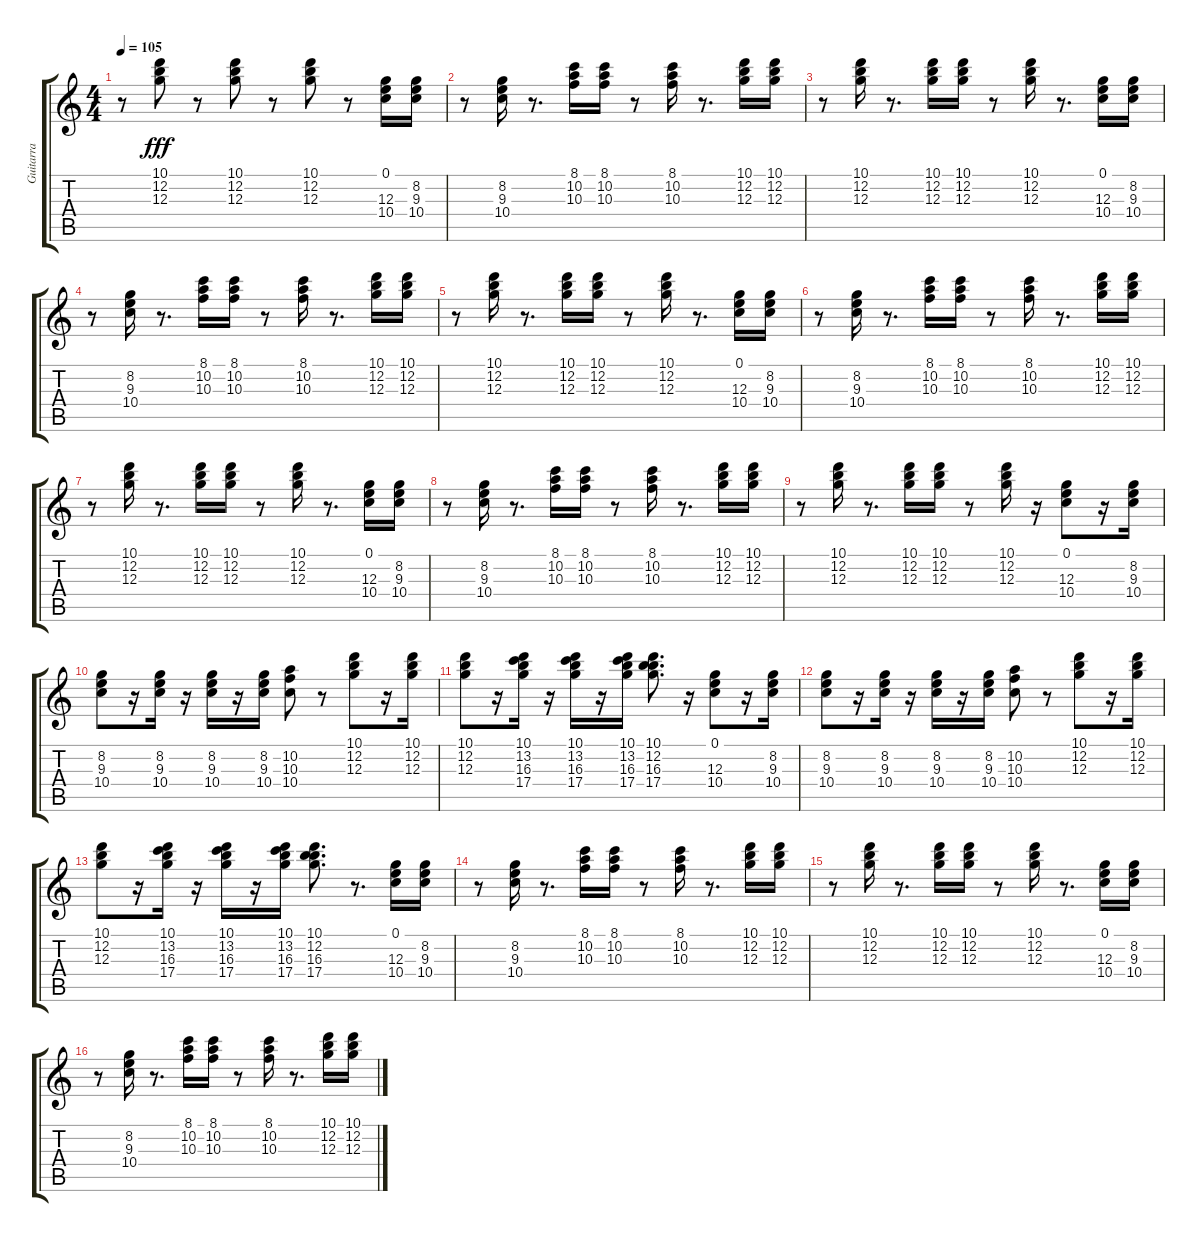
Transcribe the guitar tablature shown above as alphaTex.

\track ("Guitarra " "Guitarra ") {instrument acousticguitarsteel}
\staff {score tabs}
\tuning (E4 B3 G3 D3 A2 E2) {hide}
\ts (4 4)
\tempo 105
\clef g2
\ks c
r.8{dy fff} (10.1 12.2 12.3).8 r.8 (10.1 12.2 12.3).8 r.8 (10.1 12.2 12.3).8 r.8 (0.1 12.3 10.4).16 (8.2 9.3 10.4).16 |
r.8 (8.2 9.3 10.4).16 r.8{d} (8.1 10.2 10.3).16 (8.1 10.2 10.3).16 r.8 (8.1 10.2 10.3).16 r.8{d} (10.1 12.2 12.3).16 (10.1 12.2 12.3).16 |
r.8 (10.1 12.2 12.3).16 r.8{d} (10.1 12.2 12.3).16 (10.1 12.2 12.3).16 r.8 (10.1 12.2 12.3).16 r.8{d} (0.1 12.3 10.4).16 (8.2 9.3 10.4).16 |
r.8 (8.2 9.3 10.4).16 r.8{d} (8.1 10.2 10.3).16 (8.1 10.2 10.3).16 r.8 (8.1 10.2 10.3).16 r.8{d} (10.1 12.2 12.3).16 (10.1 12.2 12.3).16 |
r.8 (10.1 12.2 12.3).16 r.8{d} (10.1 12.2 12.3).16 (10.1 12.2 12.3).16 r.8 (10.1 12.2 12.3).16 r.8{d} (0.1 12.3 10.4).16 (8.2 9.3 10.4).16 |
r.8 (8.2 9.3 10.4).16 r.8{d} (8.1 10.2 10.3).16 (8.1 10.2 10.3).16 r.8 (8.1 10.2 10.3).16 r.8{d} (10.1 12.2 12.3).16 (10.1 12.2 12.3).16 |
r.8 (10.1 12.2 12.3).16 r.8{d} (10.1 12.2 12.3).16 (10.1 12.2 12.3).16 r.8 (10.1 12.2 12.3).16 r.8{d} (0.1 12.3 10.4).16 (8.2 9.3 10.4).16 |
r.8 (8.2 9.3 10.4).16 r.8{d} (8.1 10.2 10.3).16 (8.1 10.2 10.3).16 r.8 (8.1 10.2 10.3).16 r.8{d} (10.1 12.2 12.3).16 (10.1 12.2 12.3).16 |
r.8 (10.1 12.2 12.3).16 r.8{d} (10.1 12.2 12.3).16 (10.1 12.2 12.3).16 r.8 (10.1 12.2 12.3).16 r.16 (0.1 12.3 10.4).8 r.16 (8.2 9.3 10.4).16 |
(8.2 9.3 10.4).8 r.16 (8.2 9.3 10.4).16 r.16 (8.2 9.3 10.4).16 r.16 (8.2 9.3 10.4).16 (10.2 10.3 10.4).8 r.8 (10.1 12.2 12.3).8 r.16 (10.1 12.2 12.3).16 |
(10.1 12.2 12.3).8 r.16 (10.1 13.2 16.3 17.4).16 r.16 (10.1 13.2 16.3 17.4).16 r.16 (10.1 13.2 16.3 17.4).16 (10.1 12.2 16.3 17.4).8{d} r.16 (0.1 12.3 10.4).8 r.16 (8.2 9.3 10.4).16 |
(8.2 9.3 10.4).8 r.16 (8.2 9.3 10.4).16 r.16 (8.2 9.3 10.4).16 r.16 (8.2 9.3 10.4).16 (10.2 10.3 10.4).8 r.8 (10.1 12.2 12.3).8 r.16 (10.1 12.2 12.3).16 |
(10.1 12.2 12.3).8 r.16 (10.1 13.2 16.3 17.4).16 r.16 (10.1 13.2 16.3 17.4).16 r.16 (10.1 13.2 16.3 17.4).16 (10.1 12.2 16.3 17.4).8{d} r.8{d} (0.1 12.3 10.4).16 (8.2 9.3 10.4).16 |
r.8 (8.2 9.3 10.4).16 r.8{d} (8.1 10.2 10.3).16 (8.1 10.2 10.3).16 r.8 (8.1 10.2 10.3).16 r.8{d} (10.1 12.2 12.3).16 (10.1 12.2 12.3).16 |
r.8 (10.1 12.2 12.3).16 r.8{d} (10.1 12.2 12.3).16 (10.1 12.2 12.3).16 r.8 (10.1 12.2 12.3).16 r.8{d} (0.1 12.3 10.4).16 (8.2 9.3 10.4).16 |
r.8 (8.2 9.3 10.4).16 r.8{d} (8.1 10.2 10.3).16 (8.1 10.2 10.3).16 r.8 (8.1 10.2 10.3).16 r.8{d} (10.1 12.2 12.3).16 (10.1 12.2 12.3).16
